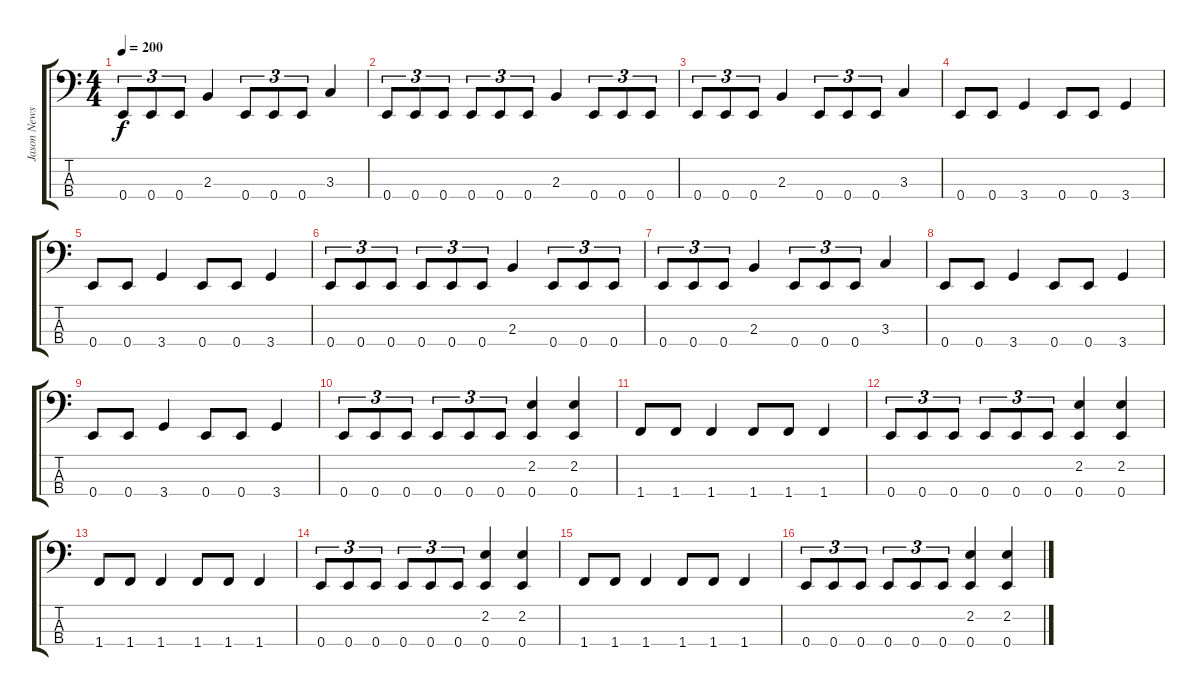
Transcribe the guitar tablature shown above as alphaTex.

\track ("Jason Newsted" "Jason News") {instrument electricbasspick}
\staff {score tabs}
\tuning (G2 D2 A1 E1) {hide}
\ts (4 4)
\tempo 200
\clef f4
\ks c
0.4.8{tu (3 2) dy f} 0.4.8{tu (3 2)} 0.4.8{tu (3 2)} 2.3.4 0.4.8{tu (3 2)} 0.4.8{tu (3 2)} 0.4.8{tu (3 2)} 3.3.4 |
0.4.8{tu (3 2)} 0.4.8{tu (3 2)} 0.4.8{tu (3 2)} 0.4.8{tu (3 2)} 0.4.8{tu (3 2)} 0.4.8{tu (3 2)} 2.3.4 0.4.8{tu (3 2)} 0.4.8{tu (3 2)} 0.4.8{tu (3 2)} |
0.4.8{tu (3 2)} 0.4.8{tu (3 2)} 0.4.8{tu (3 2)} 2.3.4 0.4.8{tu (3 2)} 0.4.8{tu (3 2)} 0.4.8{tu (3 2)} 3.3.4 |
0.4.8 0.4.8 3.4.4 0.4.8 0.4.8 3.4.4 |
0.4.8 0.4.8 3.4.4 0.4.8 0.4.8 3.4.4 |
0.4.8{tu (3 2)} 0.4.8{tu (3 2)} 0.4.8{tu (3 2)} 0.4.8{tu (3 2)} 0.4.8{tu (3 2)} 0.4.8{tu (3 2)} 2.3.4 0.4.8{tu (3 2)} 0.4.8{tu (3 2)} 0.4.8{tu (3 2)} |
0.4.8{tu (3 2)} 0.4.8{tu (3 2)} 0.4.8{tu (3 2)} 2.3.4 0.4.8{tu (3 2)} 0.4.8{tu (3 2)} 0.4.8{tu (3 2)} 3.3.4 |
0.4.8 0.4.8 3.4.4 0.4.8 0.4.8 3.4.4 |
0.4.8 0.4.8 3.4.4 0.4.8 0.4.8 3.4.4 |
0.4.8{tu (3 2)} 0.4.8{tu (3 2)} 0.4.8{tu (3 2)} 0.4.8{tu (3 2)} 0.4.8{tu (3 2)} 0.4.8{tu (3 2)} (2.2 0.4).4 (2.2 0.4).4 |
1.4.8 1.4.8 1.4.4 1.4.8 1.4.8 1.4.4 |
0.4.8{tu (3 2)} 0.4.8{tu (3 2)} 0.4.8{tu (3 2)} 0.4.8{tu (3 2)} 0.4.8{tu (3 2)} 0.4.8{tu (3 2)} (2.2 0.4).4 (2.2 0.4).4 |
1.4.8 1.4.8 1.4.4 1.4.8 1.4.8 1.4.4 |
0.4.8{tu (3 2)} 0.4.8{tu (3 2)} 0.4.8{tu (3 2)} 0.4.8{tu (3 2)} 0.4.8{tu (3 2)} 0.4.8{tu (3 2)} (2.2 0.4).4 (2.2 0.4).4 |
1.4.8 1.4.8 1.4.4 1.4.8 1.4.8 1.4.4 |
0.4.8{tu (3 2)} 0.4.8{tu (3 2)} 0.4.8{tu (3 2)} 0.4.8{tu (3 2)} 0.4.8{tu (3 2)} 0.4.8{tu (3 2)} (2.2 0.4).4 (2.2 0.4).4
